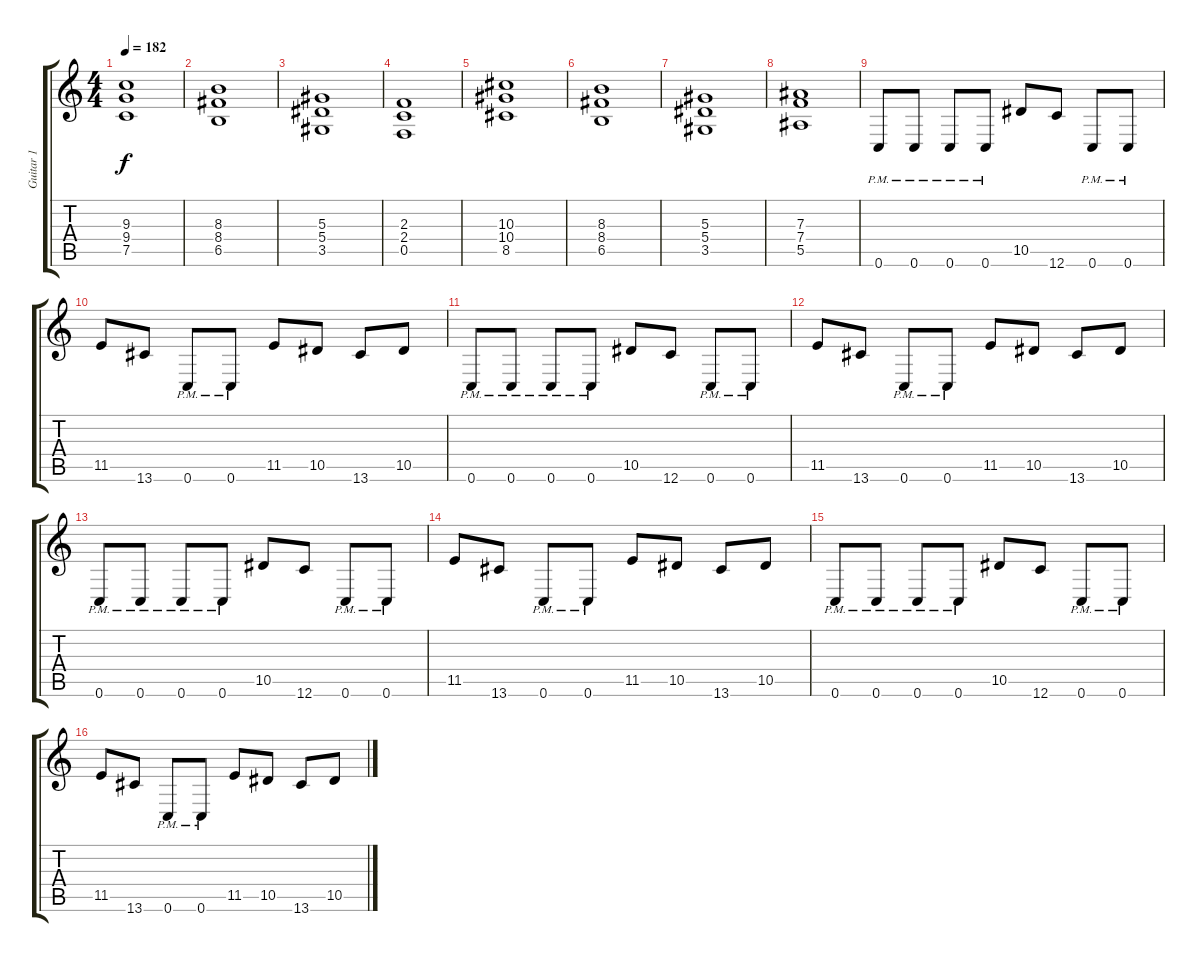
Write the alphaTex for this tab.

\track ("Guitar 1" "Guitar 1") {instrument distortionguitar}
\staff {score tabs}
\tuning (C4 G3 Eb3 Bb2 F2 C2) {hide}
\ts (4 4)
\tempo 182
\clef g2
\ks c
(9.3 9.4 7.5).1{dy f} |
(8.3 8.4 6.5).1 |
(5.3 5.4 3.5).1 |
(2.3 2.4 0.5).1 |
(10.3 10.4 8.5).1 |
(8.3 8.4 6.5).1 |
(5.3 5.4 3.5).1 |
(7.3 7.4 5.5).1 |
0.6{pm}.8 0.6{pm}.8 0.6{pm}.8 0.6{pm}.8 10.5.8 12.6.8 0.6{pm}.8 0.6{pm}.8 |
11.5.8 13.6.8 0.6{pm}.8 0.6{pm}.8 11.5.8 10.5.8 13.6.8 10.5.8 |
0.6{pm}.8 0.6{pm}.8 0.6{pm}.8 0.6{pm}.8 10.5.8 12.6.8 0.6{pm}.8 0.6{pm}.8 |
11.5.8 13.6.8 0.6{pm}.8 0.6{pm}.8 11.5.8 10.5.8 13.6.8 10.5.8 |
0.6{pm}.8 0.6{pm}.8 0.6{pm}.8 0.6{pm}.8 10.5.8 12.6.8 0.6{pm}.8 0.6{pm}.8 |
11.5.8 13.6.8 0.6{pm}.8 0.6{pm}.8 11.5.8 10.5.8 13.6.8 10.5.8 |
0.6{pm}.8 0.6{pm}.8 0.6{pm}.8 0.6{pm}.8 10.5.8 12.6.8 0.6{pm}.8 0.6{pm}.8 |
11.5.8 13.6.8 0.6{pm}.8 0.6{pm}.8 11.5.8 10.5.8 13.6.8 10.5.8
